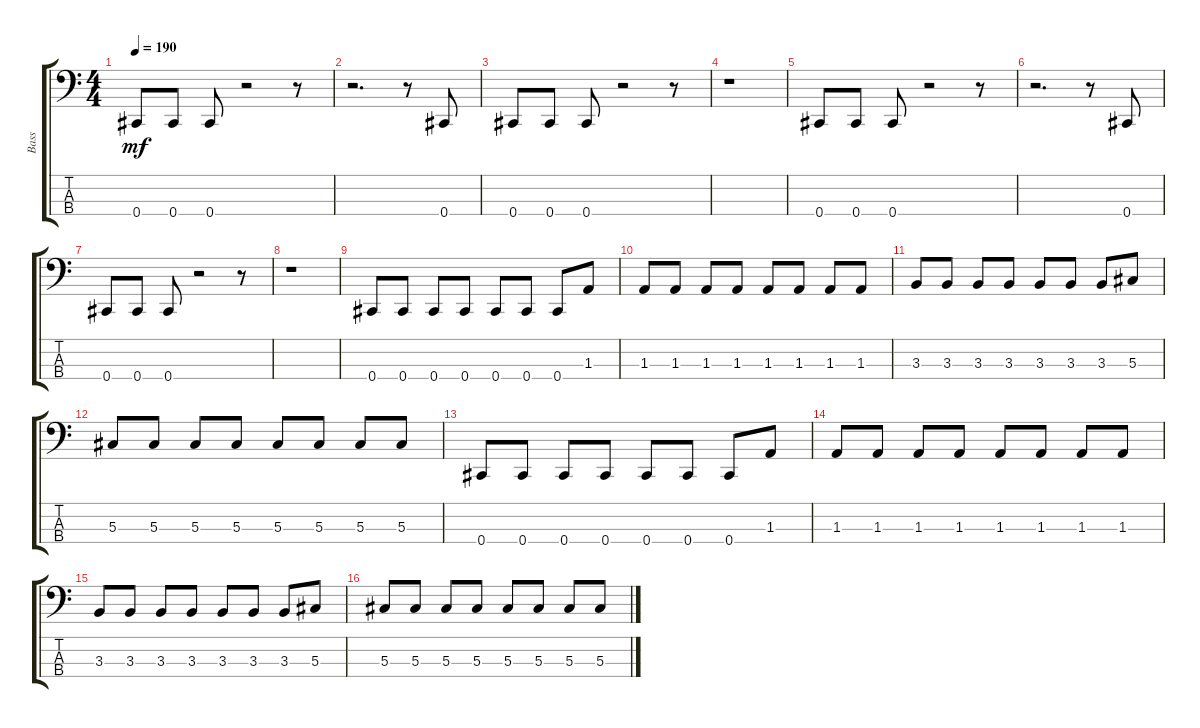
\track ("Bass" "Bass") {instrument electricbassfinger}
\staff {score tabs}
\tuning (Gb2 Db2 Ab1 Db1) {hide}
\ts (4 4)
\tempo 190
\clef f4
\ks c
0.4.8{dy mf} 0.4.8 0.4.8 r.2 r.8 |
r.2{d} r.8 0.4.8 |
0.4.8 0.4.8 0.4.8 r.2 r.8 |
r.1 |
0.4.8 0.4.8 0.4.8 r.2 r.8 |
r.2{d} r.8 0.4.8 |
0.4.8 0.4.8 0.4.8 r.2 r.8 |
r.1 |
0.4.8 0.4.8 0.4.8 0.4.8 0.4.8 0.4.8 0.4.8 1.3.8 |
1.3.8 1.3.8 1.3.8 1.3.8 1.3.8 1.3.8 1.3.8 1.3.8 |
3.3.8 3.3.8 3.3.8 3.3.8 3.3.8 3.3.8 3.3.8 5.3.8 |
5.3.8 5.3.8 5.3.8 5.3.8 5.3.8 5.3.8 5.3.8 5.3.8 |
0.4.8 0.4.8 0.4.8 0.4.8 0.4.8 0.4.8 0.4.8 1.3.8 |
1.3.8 1.3.8 1.3.8 1.3.8 1.3.8 1.3.8 1.3.8 1.3.8 |
3.3.8 3.3.8 3.3.8 3.3.8 3.3.8 3.3.8 3.3.8 5.3.8 |
5.3.8 5.3.8 5.3.8 5.3.8 5.3.8 5.3.8 5.3.8 5.3.8
